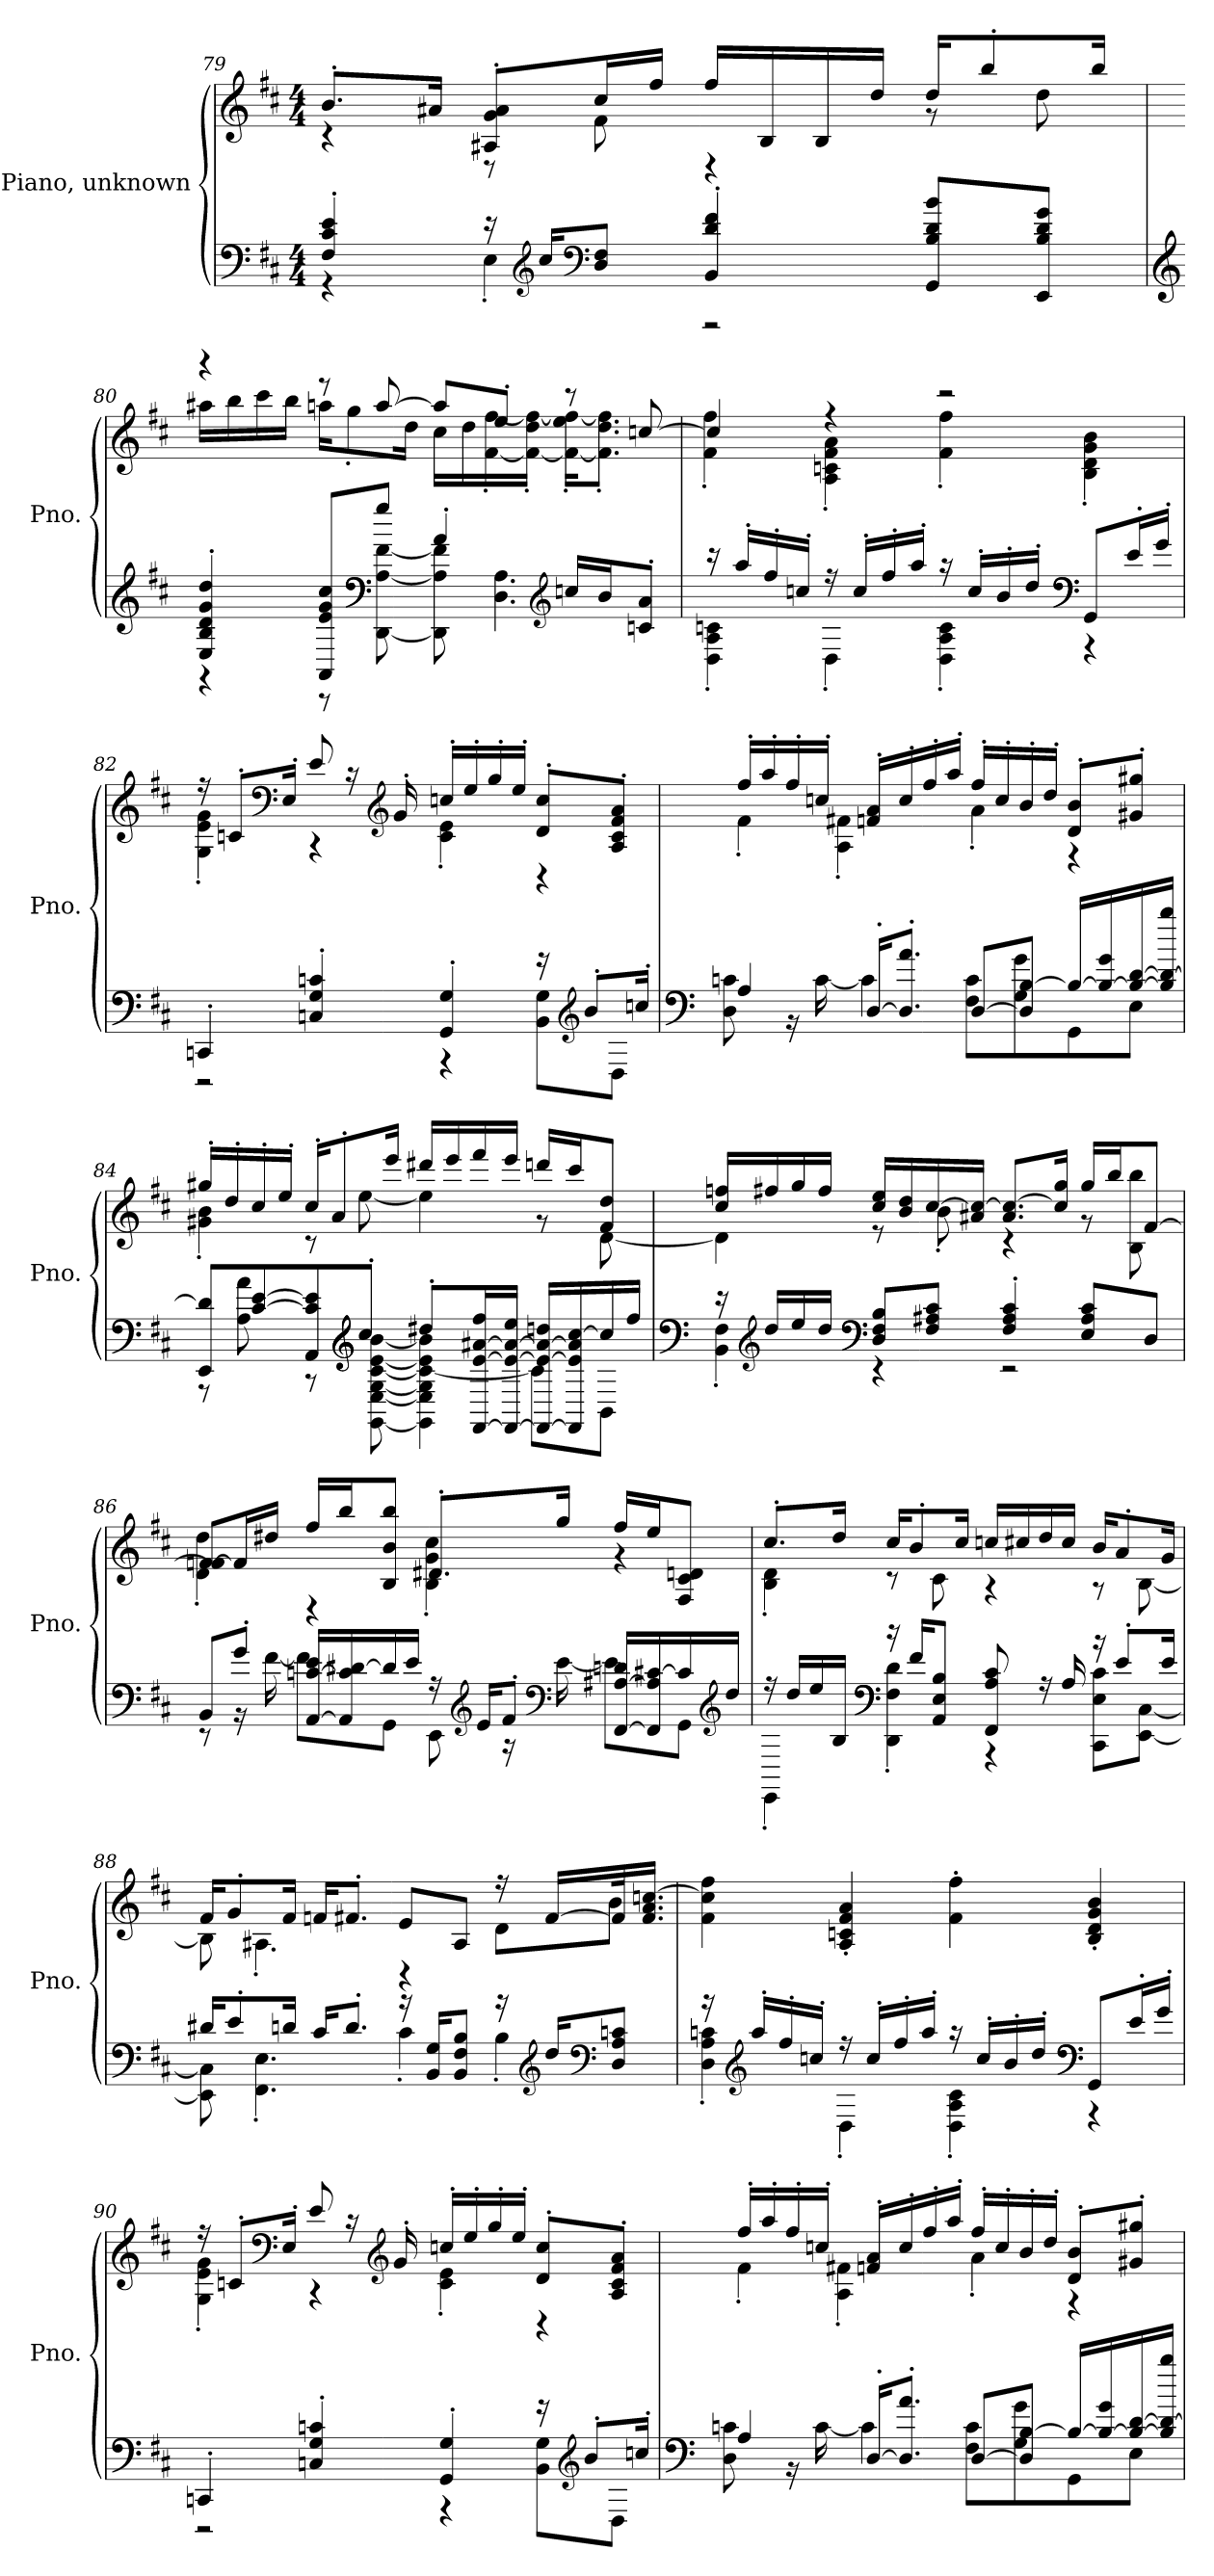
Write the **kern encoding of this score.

**kern	**kern
*part1	*part1
*staff2	*staff1
*I"Piano, unknown	*
*I'Pno.	*
!!LO:LB:g=z
*clefF4	*clefG2
*k[f#c#]	*k[f#c#]
*M4/4	*M4/4
=79	=79
*^	*^
4F#/' 4c#/' 4e/'	4r	8.b'/L	4r
.	.	16a#X/Jk	.
16r	4E'\	8A#X/' 8g/' 8a#/'L	8r
*clefG2	*	*	*
16cc#/KL	.	.	.
*clefF4	*	*	*
8D/ 8F#/J	.	16cc#/L	8f#\
.	.	16ff#/JJ	.
4BB/' 4d/' 4f#/'	2r	16ff#/LL	4r
.	.	16B/	.
.	.	16B/	.
.	.	16dd/JJ	.
8GG/ 8B/ 8d/ 8b/L	.	16dd/KL	8r
.	.	8bb'/	.
8EE/ 8B/ 8d/ 8g/J	.	.	8dd\
.	.	16bb/Jk	.
=80	=80	=80	=80
*clefG2	*	*	*
4E/' 4B/' 4d/' 4g/' 4dd/'	4r	4r	16aa#X\LL
.	.	.	16bb\
.	.	.	16ccc#\
.	.	.	16bb\JJ
8AA/ 8e/ 8g/ 8cc#/L	8r	8r	16aan\KL
.	.	.	8gg'\
*clefF4	*	*	*
8gg/J	[8DD\ [8A\ [8f#\	[8aa/	.
.	.	.	16dd\Jk
4a'/	8DD\] 8A\] 8f#\]	8aa/L]	16cc#\LL
.	.	.	16dd\
.	4.D\ 4.A\	8ee'/J	[16f#\' [16ff#\'
.	.	.	16f#\_' 16dd\' 16ff#\_'JJ
*clefG2	*	*	*
16ccn/LL	.	8r	16f#\_' 16ee\' 16ff#\_'KL
16b/J	.	.	8.f#\]' 8.dd\' 8.ff#\]'J
8cn/' 8a/'J	.	[8ccn/	.
!!LO:LB:g=z	!!
=81	=81	=81	=81
16r	4D\' 4A\' 4cn\'	4cc/]	4f#\' 4ff#\'
16aa'/LL	.	.	.
16ff#'/	.	.	.
16ccn'/JJ	.	.	.
16r	4D'\	4r	4A\' 4cn\' 4f#\' 4a\'
16cc'/LL	.	.	.
16ff#'/	.	.	.
16aa'/JJ	.	.	.
16r	4D\' 4A\' 4c\'	2r	4f#\' 4ff#\'
16cc'/LL	.	.	.
16b'/	.	.	.
16dd'/JJ	.	.	.
*clefF4	*	*	*
8GG/L	4r	.	4B\' 4d\' 4g\' 4b\'
16e'/L	.	.	.
16g'/JJ	.	.	.
=82	=82	=82	=82
4CCn'/	2r	16r	4G\' 4e\' 4g\'
.	.	8cn'/L	.
*	*	*clefF4	*
.	.	16E'/Jk	.
4Cn/' 4G/' 4cn/'	.	8e/	4r
.	.	16r	.
*	*	*clefG2	*
.	.	16g'/	.
4GG/' 4G/'	4r	16ccn'/LL	4c\' 4e\'
.	.	16ee'/	.
.	.	16gg'/	.
.	.	16ee'/JJ	.
16r	8BB\ 8G\L	8d/' 8cc/'L	4r
*clefG2	*	*	*
8b'/L	.	.	.
.	8D\J	8A/' 8c/' 8f#/' 8a/'J	.
16ccn'/Jk	.	.	.
!!LO:PB:g=z	!!
=83	=83	=83	=83
*clefF4	*	*	*
4A/	8D\ 8cn\	16ff#'/LL	4f#'\
.	.	16aa'/	.
.	16r	16ff#'/	.
.	[16c\	16ccn'/JJ	.
[16D'/KL	4c\]	16fn/' 16a/'LL	4A\' 4f#X\'
8.D/]' 8.a/'J	.	16cc'/	.
.	.	16ff#'/	.
.	.	16aa'/JJ	.
[8D/L	8F#\ 8c\L	16ff#'/LL	4a'\
.	.	16cc'/	.
8D/] [8B/J	8G\ 8g\	16b'/	.
.	.	16dd'/JJ	.
16B/LL_	8GG\	8d/' 8b/'L	4r
16B/_ 16g/	.	.	.
16B/_ [16d/	8E\J	8g#X/' 8gg#X/'J	.
16B/] 16d/_ 16bb/JJ	.	.	.
=84	=84	=84	=84
8EE/ 8d/]L	8r	16gg#X'/LL	4g#X\' 4b\'
.	.	16dd'/	.
[8c#/ [8e/	8A\ 8a\	16cc#'/	.
.	.	16ee'/JJ	.
8AA/ 8c#/] 8e/]	8r	16cc#'/KL	8r
.	.	8a'/	.
*clefG2	*	*	*
8cc#'/J	[8GG\ [8E\ [8G\ [8c#\ [8e\ [8b\	.	[8ee\
.	.	16eee/Jk	.
8dd#X'/L	4GG\] 4E\] 4G\] 4c#\_ 4e\] 4b\]	16ddd#X/LL	4ee\]
.	.	16eee/	.
[16FF#/ [16e/ [16a#X/ 16ff#/L	.	16fff#/	.
16FF#/_ 16e/_ 16a#/_ 16ee/JJ	.	16eee/JJ	.
16FF#/_ 16e/_ 16a#/_ 16ddn/LL	8c#\L]	16dddn/LL	8r
16FF#/] 16e/] 16a#/] [16cc#/	.	16ccc#/J	.
16cc#/]	8BB\J	8f#/ 8dd/J	[8d\
16ff#/JJ	.	.	.
!!LO:LB:g=z	!!
=85	=85	=85	=85
*clefF4	*	*	*
16r	4BB\' 4F#\'	16cc#/ 16ffn/LL	4d\]
*clefG2	*	*	*
16dd/LL	.	16ff#X/	.
16ee/	.	16gg/	.
16dd/JJ	.	16ff#/JJ	.
*clefF4	*	*	*
8D/ 8F#/ 8B/L	4r	16cc#/ 16ee/LL	8r
.	.	16b/ 16dd/	.
8F#/ 8A#X/ 8c#/J	.	[16cc#/	8b'\
.	.	16a#X/ 16cc#/_JJ	.
4F#/' 4A#/' 4c#/'	2r	8.a#/ 8.cc#/_L	4r
.	.	16cc#/] 16gg/Jk	.
8E/ 8A#/ 8c#/L	.	16gg/LL	8r
.	.	16bb/J	.
8D/J	.	[8f#/J	8B\ 8bb\
!!LO:LB:g=z	!!
=86	=86	=86	=86
8BB/L	8r	[8fn/ 8f#/]L	4d\' 4dd\'
8g'/J	16r	16f/L]	.
.	[16f#\	16dd#X/JJ	.
[16AA/ [16cn/ 16e/LL	8f#\L]	16ff#/LL	4r
16AA/] 16c/] [16d#X/	.	16bb/J	.
16d#/]	8GG\J	8B/ 8b/ 8bb/J	.
16e/JJ	.	.	.
16r	8EE\	8.d#X'/L	4B\' 4g\' 4cc#\'
*clefG2	*	*	*
16e/KL	.	.	.
8f#'/J	16r	.	.
*clefF4	*	*	*
.	[16e\	16gg/Jk	.
[16FF#/ [16A#X/ 16dn/LL	8e\L]	16ff#/LL	4r
16FF#/] 16A#/] [16c#X/	.	16ee/J	.
16c#/]	8GG\J	8F#/ 8c#/ 8dn/J	.
*clefG2	*	*	*
16dd/JJ	.	.	.
!!LO:LB:g=z	!!
=87	=87	=87	=87
16r	4EE'\	8.cc#'/L	4B\' 4d\'
16dd/LL	.	.	.
16ee/	.	.	.
16B/JJ	.	16dd/Jk	.
*clefF4	*	*	*
16r	4DD\' 4F#\' 4d\'	16cc#/KL	8r
16f#/KL	.	8b'/	.
8AA/ 8E/ 8B/J	.	.	8c#\
.	.	16cc#/Jk	.
8FF#/ 8A/ 8c#/	4r	16ccn/LL	4r
.	.	16cc#X/	.
16r	.	16dd/	.
16A/	.	16cc#/JJ	.
16r	8CC#\ 8E\ 8c#\L	16b/KL	8r
8e'/L	.	8a'/	.
.	[8EE\ [8C#\J	.	[8B\
16e/Jk	.	16g/Jk	.
=88	=88	=88	=88
16d#X/KL	8EE\] 8C#\]	16f#/KL	8B\]
8e'/	.	8g'/	.
.	4.FF#\' 4.E\'	.	4.A#X'\
16dn/Jk	.	16f#/Jk	.
16c#/KL	.	16fn/KL	.
8.d'/J	.	8.f#X'/J	.
16r	4c#'\	8e/L	4r
16BB/ 16G/KL	.	.	.
8BB/ 8F#/ 8B/J	.	8A#/J	.
16r	4B'\	16r	8d\L
*clefG2	*	*	*
16dd/KL	.	[16f#/LL	.
*clefF4	*	*	*
8D/ 8A/ 8cn/J	.	32f#/K]	8b\J
.	.	16.f#/ 16.a/ [16.ccn/JJ	.
*	*	*v	*v
!!LO:LB:g=z
=89	=89	=89
16r	4D\' 4A\' 4cn\'	4f#\ 4cc\] 4ff#\
*clefG2	*	*
16aa'/LL	.	.
16ff#'/	.	.
16ccn'/JJ	.	.
16r	4D'\	4A/' 4cn/' 4f#/' 4a/'
16cc'/LL	.	.
16ff#'/	.	.
16aa'/JJ	.	.
16r	4D\' 4A\' 4c\'	4f#\' 4ff#\'
16cc'/LL	.	.
16b'/	.	.
16dd'/JJ	.	.
*clefF4	*	*
8GG/L	4r	4B/' 4d/' 4g/' 4b/'
16e'/L	.	.
16g'/JJ	.	.
=90	=90	=90
*	*	*^
4CCn'/	2r	16r	4G\' 4e\' 4g\'
.	.	8cn'/L	.
*	*	*clefF4	*
.	.	16E'/Jk	.
4Cn/' 4G/' 4cn/'	.	8e/	4r
.	.	16r	.
*	*	*clefG2	*
.	.	16g'/	.
4GG/' 4G/'	4r	16ccn'/LL	4c\' 4e\'
.	.	16ee'/	.
.	.	16gg'/	.
.	.	16ee'/JJ	.
16r	8BB\ 8G\L	8d/' 8cc/'L	4r
*clefG2	*	*	*
8b'/L	.	.	.
.	8D\J	8A/' 8c/' 8f#/' 8a/'J	.
16ccn'/Jk	.	.	.
!!LO:LB:g=z	!!
=91	=91	=91	=91
*clefF4	*	*	*
4A/	8D\ 8cn\	16ff#'/LL	4f#'\
.	.	16aa'/	.
.	16r	16ff#'/	.
.	[16c\	16ccn'/JJ	.
[16D'/KL	4c\]	16fn/' 16a/'LL	4A\' 4f#X\'
8.D/]' 8.a/'J	.	16cc'/	.
.	.	16ff#'/	.
.	.	16aa'/JJ	.
[8D/L	8F#\ 8c\L	16ff#'/LL	4a'\
.	.	16cc'/	.
8D/] [8B/J	8G\ 8g\	16b'/	.
.	.	16dd'/JJ	.
16B/LL_	8GG\	8d/' 8b/'L	4r
16B/_ 16g/	.	.	.
16B/_ [16d/	8E\J	8g#X/' 8gg#X/'J	.
16B/] 16d/_ 16bb/JJ	.	.	.
*v	*v	*	*
*	*v	*v
=	=
*-	*-
